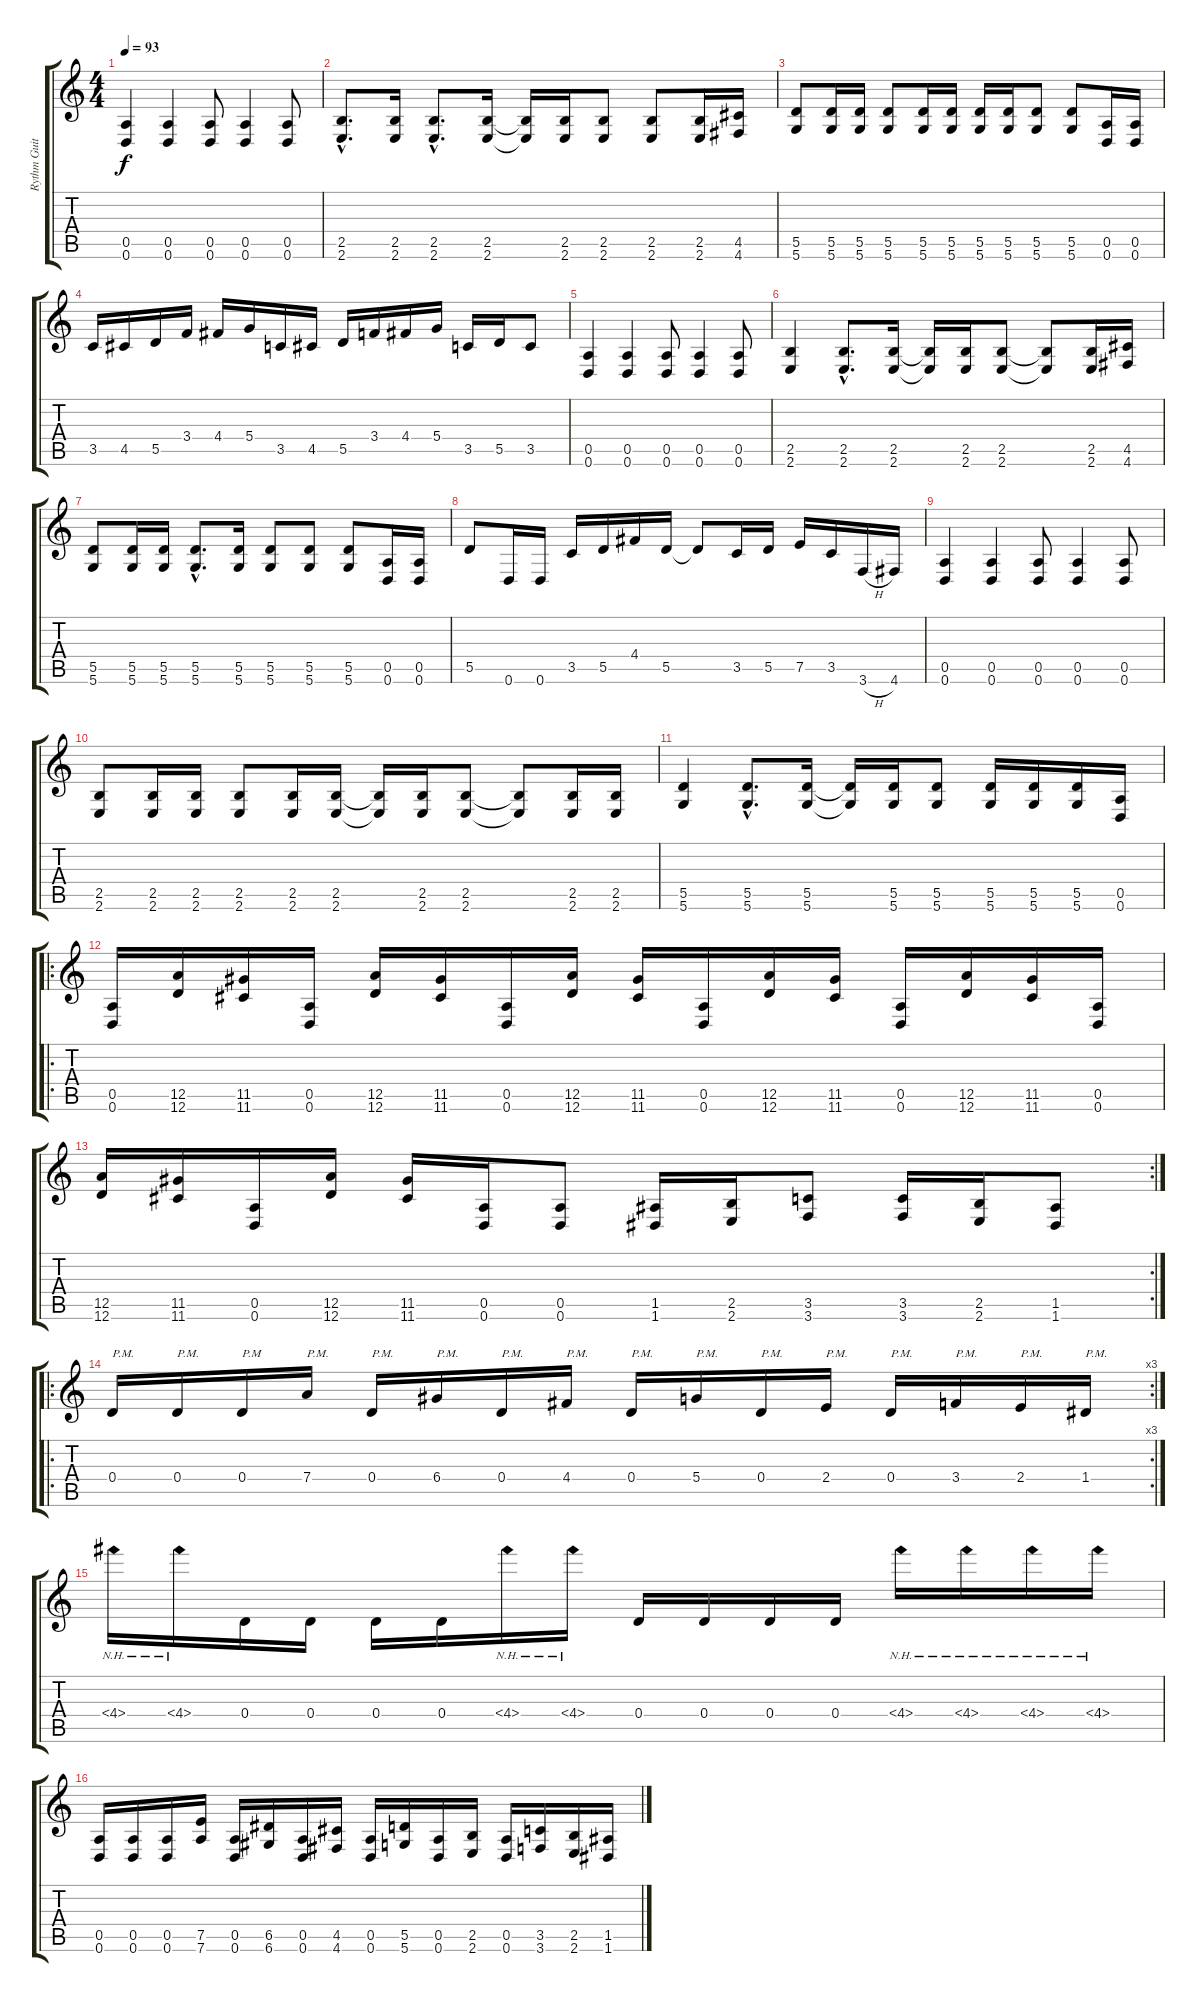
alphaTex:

\track ("Rythm Guitar" "Rythm Guit") {instrument distortionguitar}
\staff {score tabs}
\tuning (E4 B3 G3 D3 A2 D2) {hide}
\ts (4 4)
\tempo 93
\clef g2
\ks c
(0.5 0.6).4{dy f} (0.5 0.6).4 (0.5 0.6).8 (0.5 0.6).4 (0.5 0.6).8 |
(2.5{hac} 2.6{hac}).8{d} (2.5 2.6).16 (2.5{hac} 2.6{hac}).8{d} (2.5 2.6).16 (2.5{t} 2.6{t}).16 (2.5 2.6).16 (2.5 2.6).8 (2.5 2.6).8 (2.5 2.6).16 (4.5 4.6).16 |
(5.5 5.6).8 (5.5 5.6).16 (5.5 5.6).16 (5.5 5.6).8 (5.5 5.6).16 (5.5 5.6).16 (5.5 5.6).16 (5.5 5.6).16 (5.5 5.6).8 (5.5 5.6).8 (0.5 0.6).16 (0.5 0.6).16 |
3.5.16 4.5.16 5.5.16 3.4.16 4.4.16 5.4.16 3.5.16 4.5.16 5.5.16 3.4.16 4.4.16 5.4.16 3.5.16 5.5.16 3.5.8 |
(0.5 0.6).4 (0.5 0.6).4 (0.5 0.6).8 (0.5 0.6).4 (0.5 0.6).8 |
(2.5 2.6).4 (2.5{hac} 2.6{hac}).8{d} (2.5 2.6).16 (2.5{t} 2.6{t}).16 (2.5 2.6).16 (2.5 2.6).8 (2.5{t} 2.6{t}).8 (2.5 2.6).16 (4.5 4.6).16 |
(5.5 5.6).8 (5.5 5.6).16 (5.5 5.6).16 (5.5{hac} 5.6{hac}).8{d} (5.5 5.6).16 (5.5 5.6).8 (5.5 5.6).8 (5.5 5.6).8 (0.5 0.6).16 (0.5 0.6).16 |
5.5.8 0.6.16 0.6.16 3.5.16 5.5.16 4.4.16 5.5.16 5.5{t}.8 3.5.16 5.5.16 7.5.16 3.5.16 3.6{h}.16 4.6.16 |
(0.5 0.6).4 (0.5 0.6).4 (0.5 0.6).8 (0.5 0.6).4 (0.5 0.6).8 |
(2.5 2.6).8 (2.5 2.6).16 (2.5 2.6).16 (2.5 2.6).8 (2.5 2.6).16 (2.5 2.6).16 (2.5{t} 2.6{t}).16 (2.5 2.6).16 (2.5 2.6).8 (2.5{t} 2.6{t}).8 (2.5 2.6).16 (2.5 2.6).16 |
(5.5 5.6).4 (5.5{hac} 5.6{hac}).8{d} (5.5 5.6).16 (5.5{t} 5.6{t}).16 (5.5 5.6).16 (5.5 5.6).8 (5.5 5.6).16 (5.5 5.6).16 (5.5 5.6).16 (0.5 0.6).16 |
\ro
(0.5 0.6).16 (12.5 12.6).16 (11.5 11.6).16 (0.5 0.6).16 (12.5 12.6).16 (11.5 11.6).16 (0.5 0.6).16 (12.5 12.6).16 (11.5 11.6).16 (0.5 0.6).16 (12.5 12.6).16 (11.5 11.6).16 (0.5 0.6).16 (12.5 12.6).16 (11.5 11.6).16 (0.5 0.6).16 |
\rc 2
(12.5 12.6).16 (11.5 11.6).16 (0.5 0.6).16 (12.5 12.6).16 (11.5 11.6).16 (0.5 0.6).16 (0.5 0.6).8 (1.5 1.6).16 (2.5 2.6).16 (3.5 3.6).8 (3.5 3.6).16 (2.5 2.6).16 (1.5 1.6).8 |
\ro
\rc 3
0.4.16{txt "P.M."} 0.4.16{txt "P.M."} 0.4.16{txt "P.M"} 7.4.16{txt "P.M."} 0.4.16{txt "P.M."} 6.4.16{txt "P.M."} 0.4.16{txt "P.M."} 4.4.16{txt "P.M."} 0.4.16{txt "P.M."} 5.4.16{txt "P.M."} 0.4.16{txt "P.M."} 2.4.16{txt "P.M."} 0.4.16{txt "P.M."} 3.4.16{txt "P.M."} 2.4.16{txt "P.M."} 1.4.16{txt "P.M."} |
4.4{nh}.16 4.4{nh}.16 0.4.16 0.4.16 0.4.16 0.4.16 4.4{nh}.16 4.4{nh}.16 0.4.16 0.4.16 0.4.16 0.4.16 4.4{nh}.16 4.4{nh}.16 4.4{nh}.16 4.4{nh}.16 |
(0.5 0.6).16 (0.5 0.6).16 (0.5 0.6).16 (7.5 7.6).16 (0.5 0.6).16 (6.5 6.6).16 (0.5 0.6).16 (4.5 4.6).16 (0.5 0.6).16 (5.5 5.6).16 (0.5 0.6).16 (2.5 2.6).16 (0.5 0.6).16 (3.5 3.6).16 (2.5 2.6).16 (1.5 1.6).16
